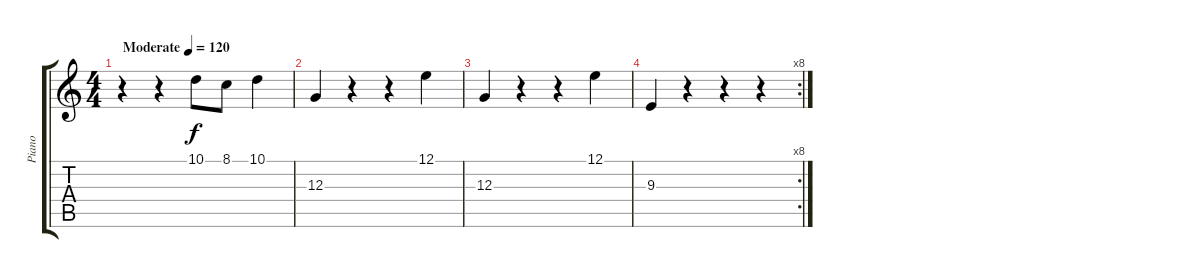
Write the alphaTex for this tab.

\track ("Piano" "Piano") {instrument acousticgrandpiano}
\staff {score tabs}
\tuning (E4 B3 G3 D3 A2 E2) {hide}
\ts (4 4)
\tempo (120 "Moderate")
\clef g2
\ks c
r.4{dy f instrument acousticgrandpiano} r.4 10.1.8 8.1.8 10.1.4 |
12.3.4 r.4 r.4 12.1.4 |
12.3.4 r.4 r.4 12.1.4 |
\rc 8
9.3.4 r.4 r.4 r.4
